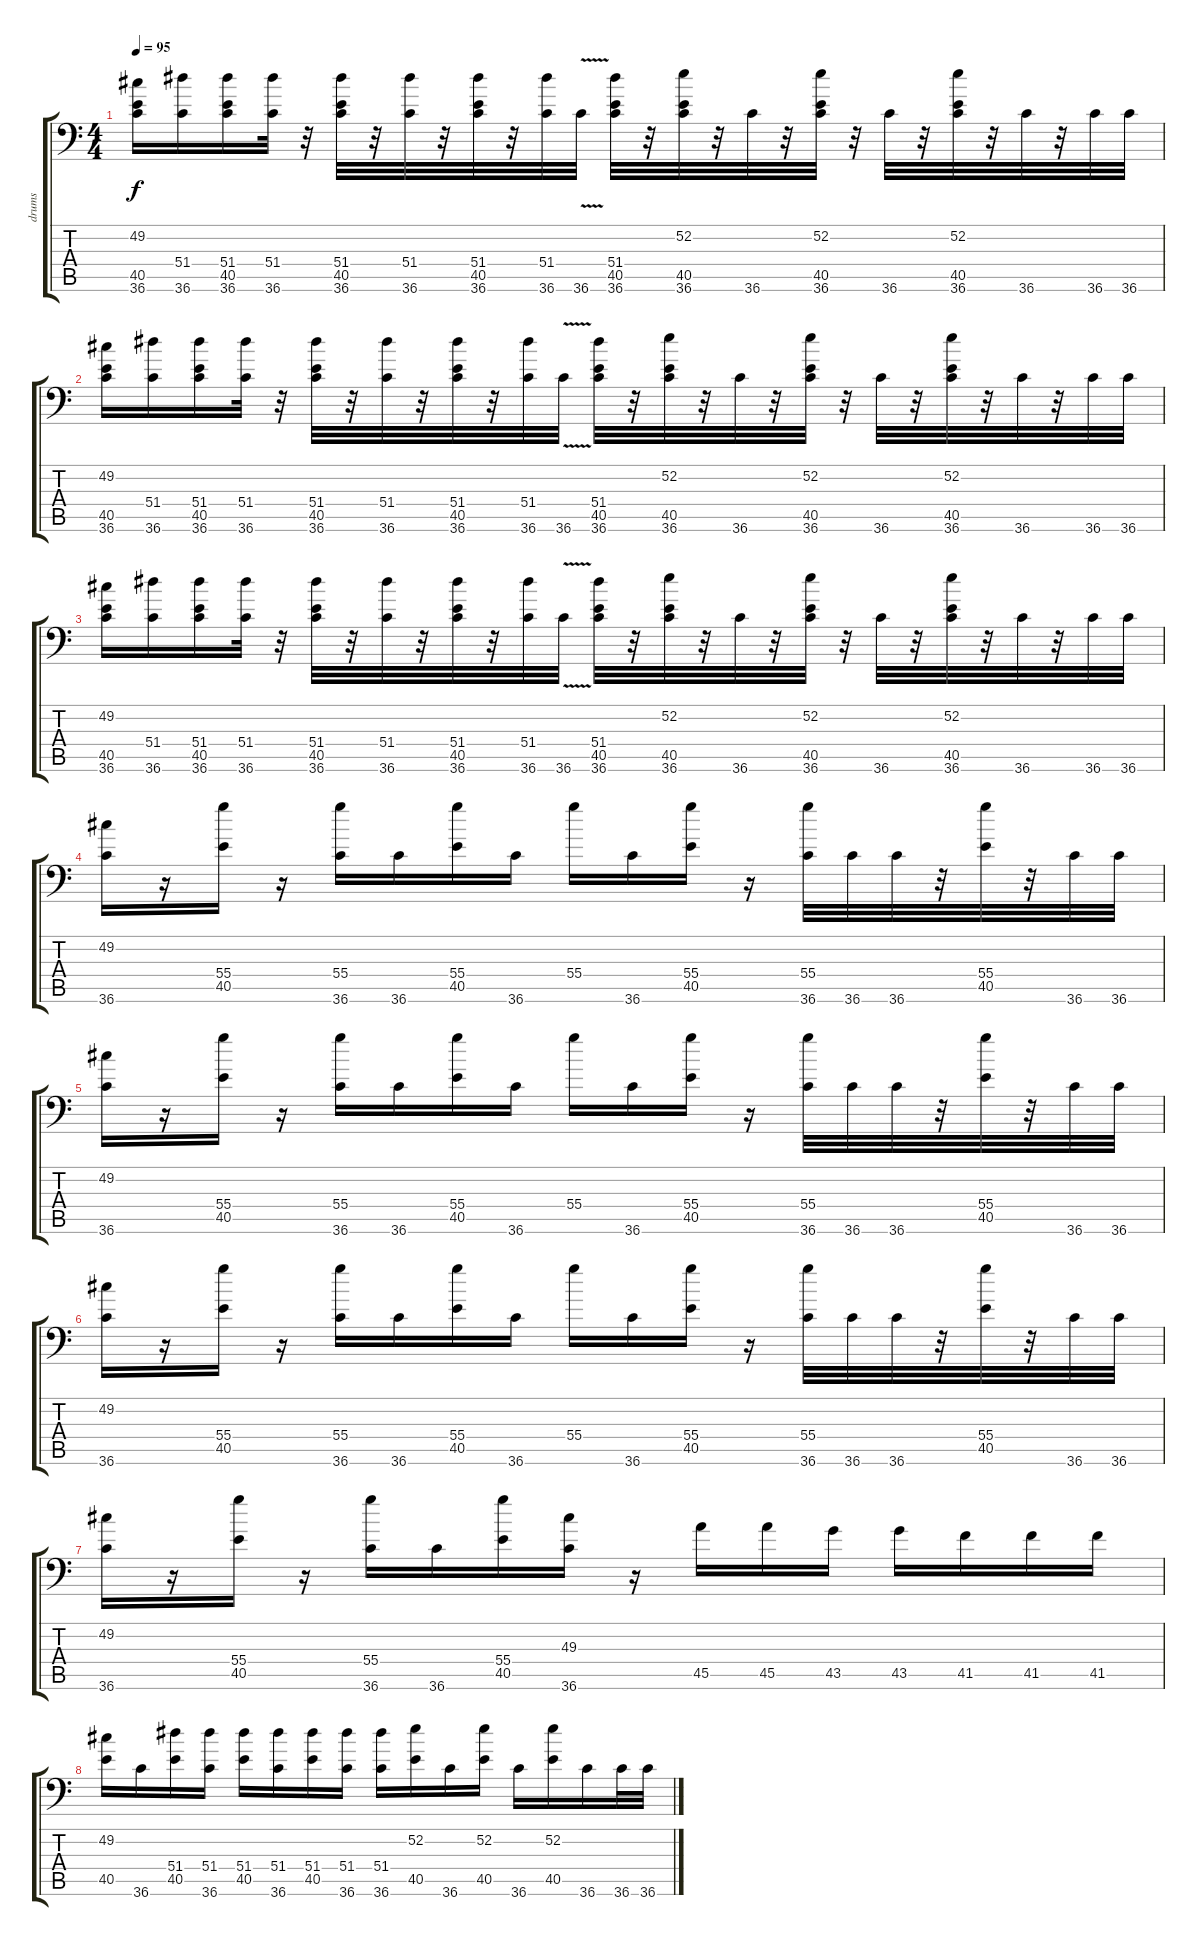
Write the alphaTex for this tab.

\track ("drums" "drums") {instrument acousticgrandpiano}
\staff {score tabs}
\tuning (C-1 C-1 C-1 C-1 C-1 C-1) {hide}
\ts (4 4)
\tempo 95
\clef f4
\ks c
(49.2 40.5 36.6).16{dy f} (51.4 36.6).16 (51.4 40.5 36.6).16 (51.4 36.6).32 r.32 (51.4 40.5 36.6).32 r.32 (51.4 36.6).32 r.32 (51.4 40.5 36.6).32 r.32 (51.4 36.6).32 36.6{v}.32 (51.4 40.5 36.6).32 r.32 (52.2 40.5 36.6).32 r.32 36.6.32 r.32 (52.2 40.5 36.6).32 r.32 36.6.32 r.32 (52.2 40.5 36.6).32 r.32 36.6.32 r.32 36.6.32 36.6.32 |
(49.2 40.5 36.6).16 (51.4 36.6).16 (51.4 40.5 36.6).16 (51.4 36.6).32 r.32 (51.4 40.5 36.6).32 r.32 (51.4 36.6).32 r.32 (51.4 40.5 36.6).32 r.32 (51.4 36.6).32 36.6{v}.32 (51.4 40.5 36.6).32 r.32 (52.2 40.5 36.6).32 r.32 36.6.32 r.32 (52.2 40.5 36.6).32 r.32 36.6.32 r.32 (52.2 40.5 36.6).32 r.32 36.6.32 r.32 36.6.32 36.6.32 |
(49.2 40.5 36.6).16 (51.4 36.6).16 (51.4 40.5 36.6).16 (51.4 36.6).32 r.32 (51.4 40.5 36.6).32 r.32 (51.4 36.6).32 r.32 (51.4 40.5 36.6).32 r.32 (51.4 36.6).32 36.6{v}.32 (51.4 40.5 36.6).32 r.32 (52.2 40.5 36.6).32 r.32 36.6.32 r.32 (52.2 40.5 36.6).32 r.32 36.6.32 r.32 (52.2 40.5 36.6).32 r.32 36.6.32 r.32 36.6.32 36.6.32 |
(49.2 36.6).16 r.16 (55.4 40.5).16 r.16 (55.4 36.6).16 36.6.16 (55.4 40.5).16 36.6.16 55.4.16 36.6.16 (55.4 40.5).16 r.16 (55.4 36.6).32 36.6.32 36.6.32 r.32 (55.4 40.5).32 r.32 36.6.32 36.6.32 |
(49.2 36.6).16 r.16 (55.4 40.5).16 r.16 (55.4 36.6).16 36.6.16 (55.4 40.5).16 36.6.16 55.4.16 36.6.16 (55.4 40.5).16 r.16 (55.4 36.6).32 36.6.32 36.6.32 r.32 (55.4 40.5).32 r.32 36.6.32 36.6.32 |
(49.2 36.6).16 r.16 (55.4 40.5).16 r.16 (55.4 36.6).16 36.6.16 (55.4 40.5).16 36.6.16 55.4.16 36.6.16 (55.4 40.5).16 r.16 (55.4 36.6).32 36.6.32 36.6.32 r.32 (55.4 40.5).32 r.32 36.6.32 36.6.32 |
(49.2 36.6).16 r.16 (55.4 40.5).16 r.16 (55.4 36.6).16 36.6.16 (55.4 40.5).16 (49.3 36.6).16 r.16 45.5.16 45.5.16 43.5.16 43.5.16 41.5.16 41.5.16 41.5.16 |
(49.2 40.5).16 36.6.16 (51.4 40.5).16 (51.4 36.6).16 (51.4 40.5).16 (51.4 36.6).16 (51.4 40.5).16 (51.4 36.6).16 (51.4 36.6).16 (52.2 40.5).16 36.6.16 (52.2 40.5).16 36.6.16 (52.2 40.5).16 36.6.16 36.6.32 36.6.32
